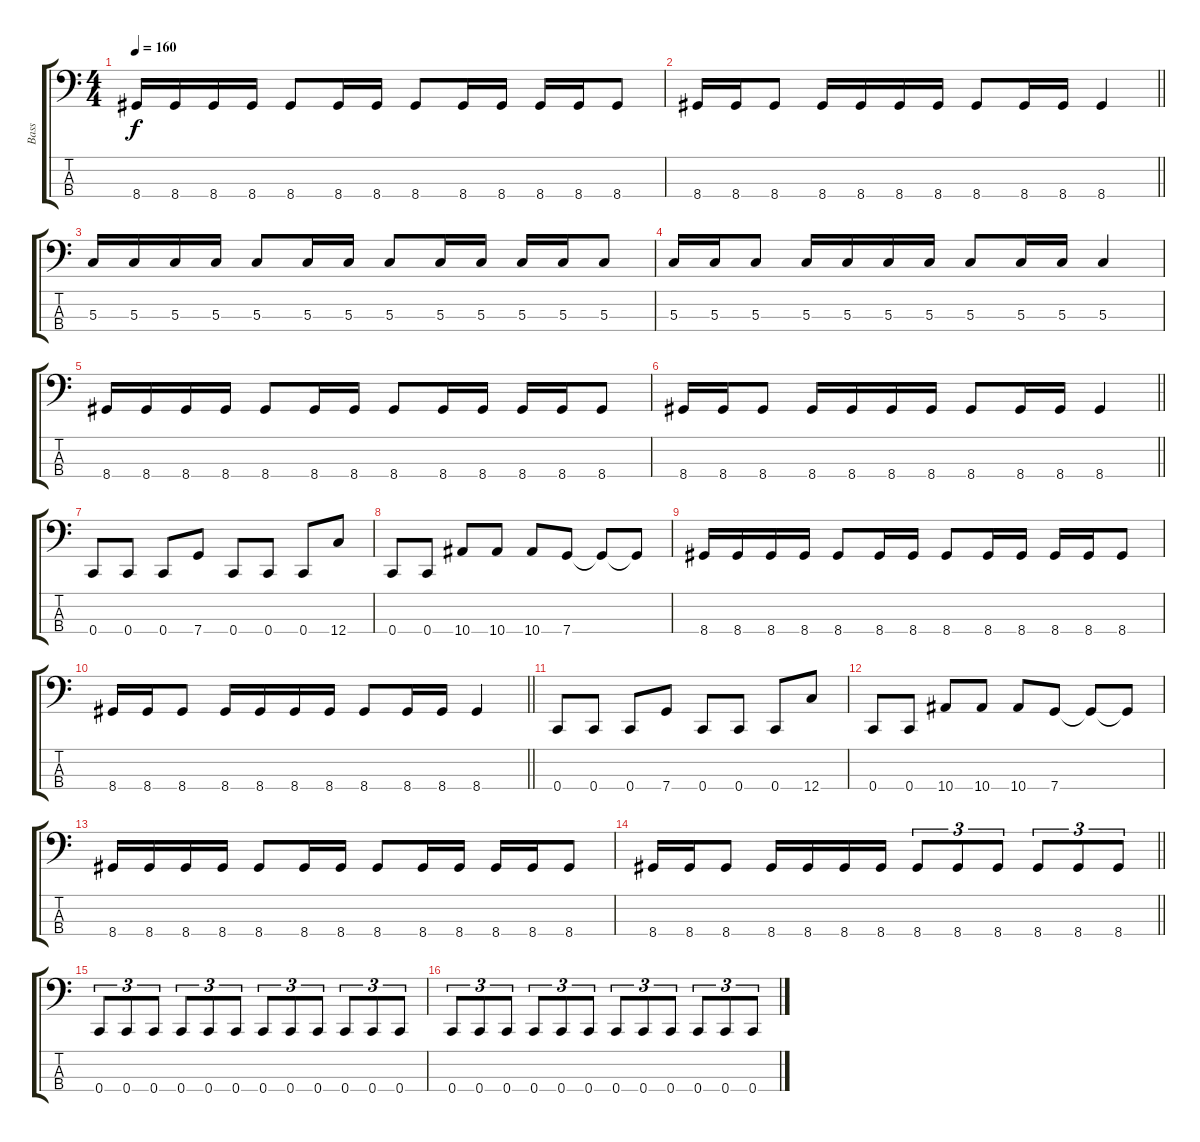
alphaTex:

\track ("Bass" "Bass") {instrument electricbassfinger}
\staff {score tabs}
\tuning (F2 C2 G1 C1) {hide}
\ts (4 4)
\tempo 160
\clef f4
\ks c
8.4.16{dy f} 8.4.16 8.4.16 8.4.16 8.4.8 8.4.16 8.4.16 8.4.8 8.4.16 8.4.16 8.4.16 8.4.16 8.4.8 |
\barLineRight lightlight
8.4.16 8.4.16 8.4.8 8.4.16 8.4.16 8.4.16 8.4.16 8.4.8 8.4.16 8.4.16 8.4.4 |
5.3.16 5.3.16 5.3.16 5.3.16 5.3.8 5.3.16 5.3.16 5.3.8 5.3.16 5.3.16 5.3.16 5.3.16 5.3.8 |
5.3.16 5.3.16 5.3.8 5.3.16 5.3.16 5.3.16 5.3.16 5.3.8 5.3.16 5.3.16 5.3.4 |
8.4.16 8.4.16 8.4.16 8.4.16 8.4.8 8.4.16 8.4.16 8.4.8 8.4.16 8.4.16 8.4.16 8.4.16 8.4.8 |
\barLineRight lightlight
8.4.16 8.4.16 8.4.8 8.4.16 8.4.16 8.4.16 8.4.16 8.4.8 8.4.16 8.4.16 8.4.4 |
0.4.8 0.4.8 0.4.8 7.4.8 0.4.8 0.4.8 0.4.8 12.4.8 |
0.4.8 0.4.8 10.4.8 10.4.8 10.4.8 7.4.8 7.4{t}.8 7.4{t}.8 |
8.4.16 8.4.16 8.4.16 8.4.16 8.4.8 8.4.16 8.4.16 8.4.8 8.4.16 8.4.16 8.4.16 8.4.16 8.4.8 |
\barLineRight lightlight
8.4.16 8.4.16 8.4.8 8.4.16 8.4.16 8.4.16 8.4.16 8.4.8 8.4.16 8.4.16 8.4.4 |
0.4.8 0.4.8 0.4.8 7.4.8 0.4.8 0.4.8 0.4.8 12.4.8 |
0.4.8 0.4.8 10.4.8 10.4.8 10.4.8 7.4.8 7.4{t}.8 7.4{t}.8 |
8.4.16 8.4.16 8.4.16 8.4.16 8.4.8 8.4.16 8.4.16 8.4.8 8.4.16 8.4.16 8.4.16 8.4.16 8.4.8 |
\barLineRight lightlight
8.4.16 8.4.16 8.4.8 8.4.16 8.4.16 8.4.16 8.4.16 8.4.8{tu (3 2)} 8.4.8{tu (3 2)} 8.4.8{tu (3 2)} 8.4.8{tu (3 2)} 8.4.8{tu (3 2)} 8.4.8{tu (3 2)} |
0.4.8{tu (3 2)} 0.4.8{tu (3 2)} 0.4.8{tu (3 2)} 0.4.8{tu (3 2)} 0.4.8{tu (3 2)} 0.4.8{tu (3 2)} 0.4.8{tu (3 2)} 0.4.8{tu (3 2)} 0.4.8{tu (3 2)} 0.4.8{tu (3 2)} 0.4.8{tu (3 2)} 0.4.8{tu (3 2)} |
0.4.8{tu (3 2)} 0.4.8{tu (3 2)} 0.4.8{tu (3 2)} 0.4.8{tu (3 2)} 0.4.8{tu (3 2)} 0.4.8{tu (3 2)} 0.4.8{tu (3 2)} 0.4.8{tu (3 2)} 0.4.8{tu (3 2)} 0.4.8{tu (3 2)} 0.4.8{tu (3 2)} 0.4.8{tu (3 2)}
